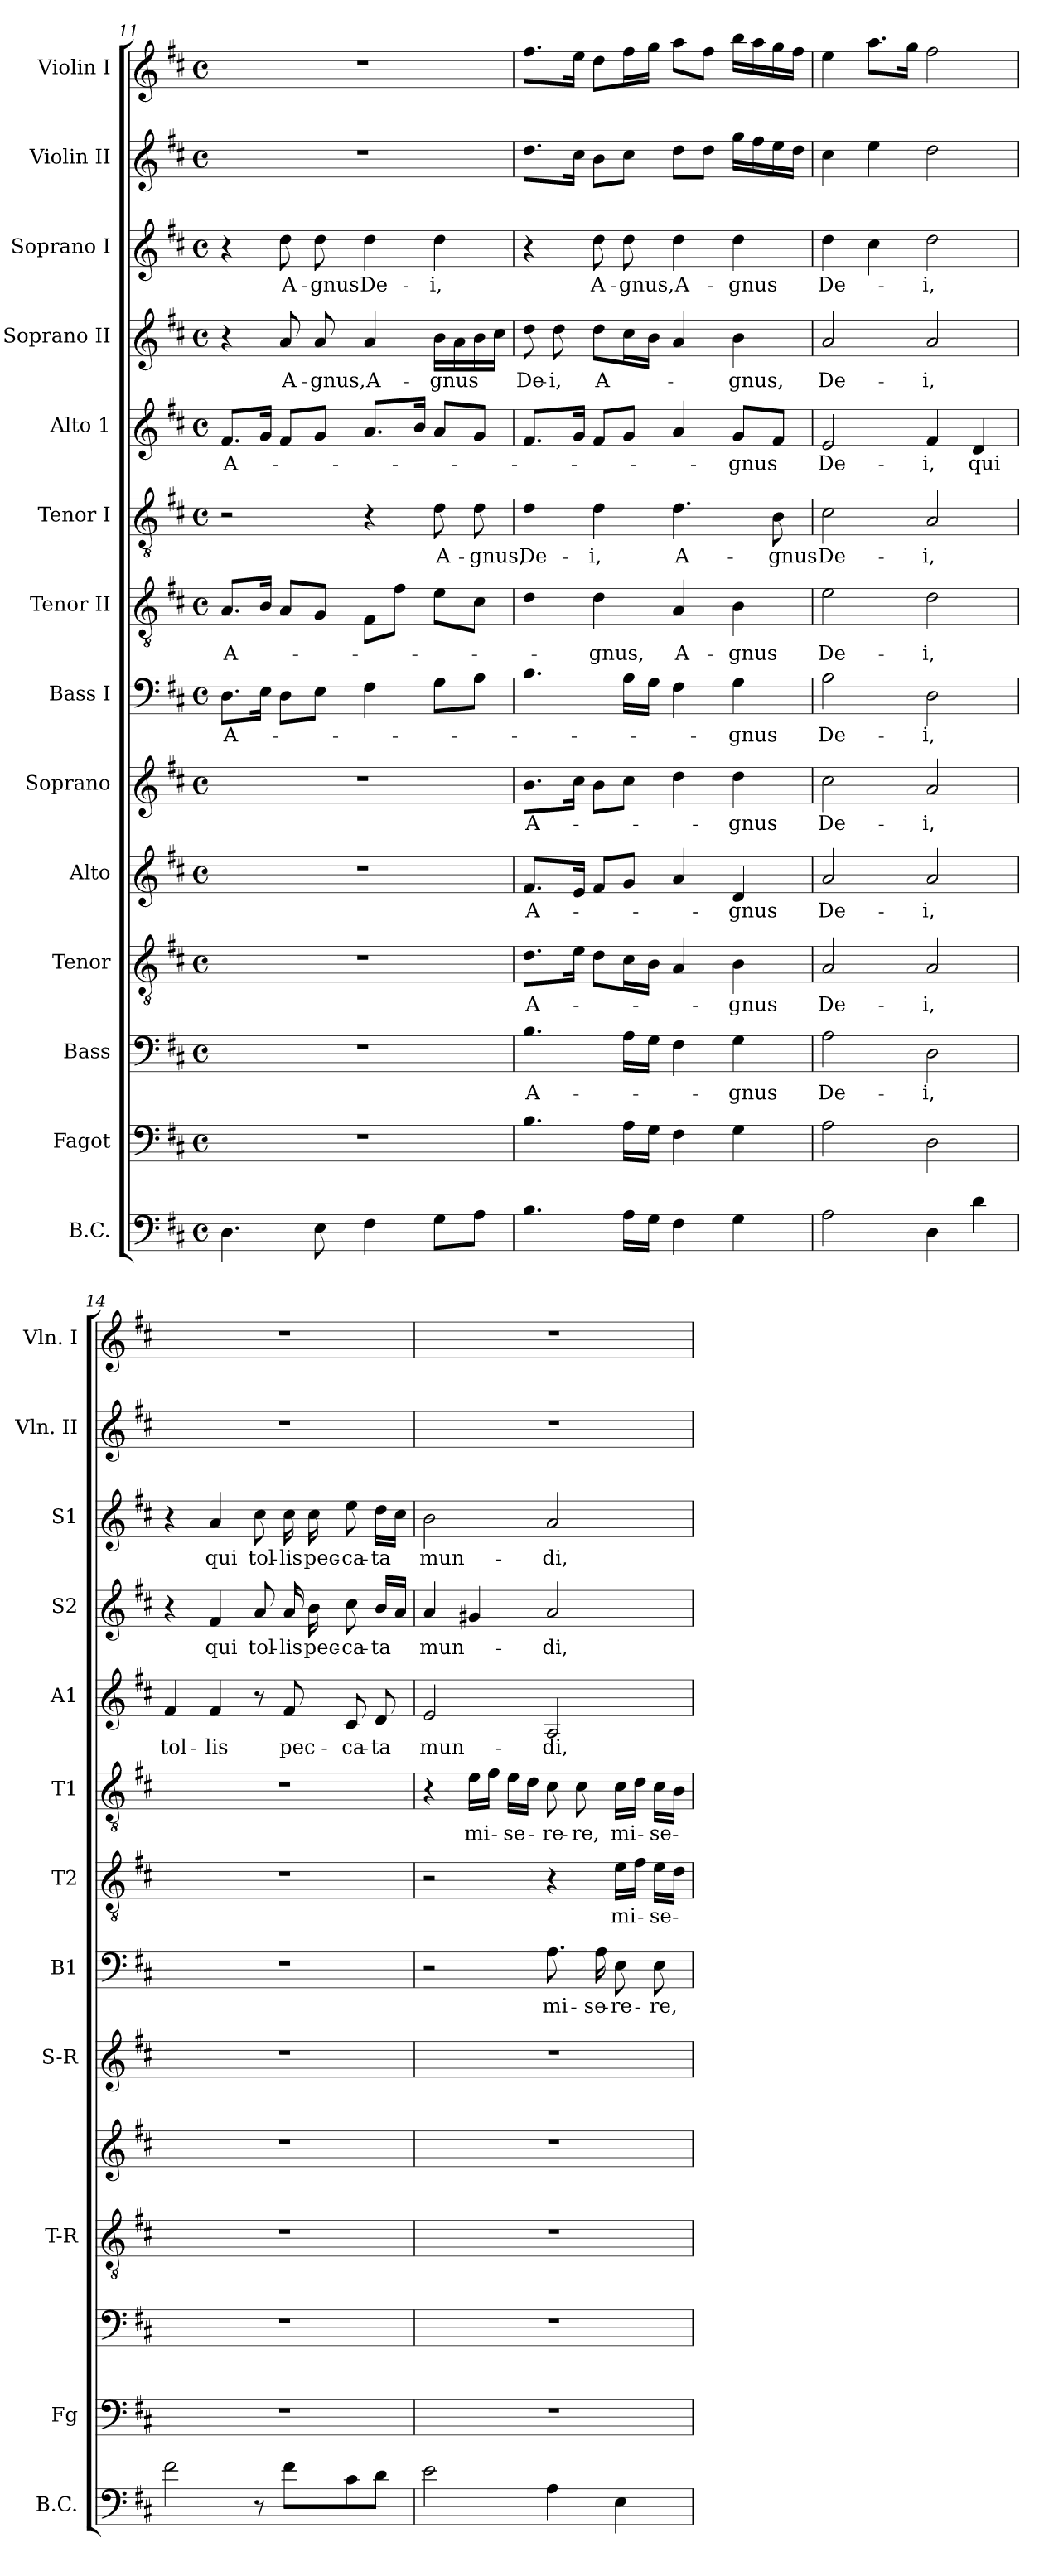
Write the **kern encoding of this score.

**kern	**kern	**kern	**text	**kern	**text	**kern	**text	**kern	**text	**kern	**text	**kern	**text	**kern	**text	**kern	**text	**kern	**text	**kern	**text	**kern	**kern
*part14	*part13	*part12	*part12	*part11	*part11	*part10	*part10	*part9	*part9	*part8	*part8	*part7	*part7	*part6	*part6	*part5	*part5	*part4	*part4	*part3	*part3	*part2	*part1
*staff14	*staff13	*staff12	*staff12	*staff11	*staff11	*staff10	*staff10	*staff9	*staff9	*staff8	*staff8	*staff7	*staff7	*staff6	*staff6	*staff5	*staff5	*staff4	*staff4	*staff3	*staff3	*staff2	*staff1
*I"B.C.	*I"Fagot	*I"Bass	*	*I"Tenor	*	*I"Alto	*	*I"Soprano	*	*I"Bass I	*	*I"Tenor II	*	*I"Tenor I	*	*I"Alto 1	*	*I"Soprano II	*	*I"Soprano I	*	*I"Violin II	*I"Violin I
*I'B.C.	*I'Fg	*	*	*I'T-R	*	*	*	*I'S-R	*	*I'B1	*	*I'T2	*	*I'T1	*	*I'A1	*	*I'S2	*	*I'S1	*	*I'Vln. II	*I'Vln. I
*clefF4	*clefF4	*clefF4	*	*clefGv2	*	*clefG2	*	*clefG2	*	*clefF4	*	*clefGv2	*	*clefGv2	*	*clefG2	*	*clefG2	*	*clefG2	*	*clefG2	*clefG2
*k[f#c#]	*k[f#c#]	*k[f#c#]	*	*k[f#c#]	*	*k[f#c#]	*	*k[f#c#]	*	*k[f#c#]	*	*k[f#c#]	*	*k[f#c#]	*	*k[f#c#]	*	*k[f#c#]	*	*k[f#c#]	*	*k[f#c#]	*k[f#c#]
*D:	*D:	*D:	*	*D:	*	*D:	*	*D:	*	*D:	*	*D:	*	*D:	*	*D:	*	*D:	*	*D:	*	*D:	*D:
*M4/4	*M4/4	*M4/4	*	*M4/4	*	*M4/4	*	*M4/4	*	*M4/4	*	*M4/4	*	*M4/4	*	*M4/4	*	*M4/4	*	*M4/4	*	*M4/4	*M4/4
*met(c)	*met(c)	*met(c)	*	*met(c)	*	*met(c)	*	*met(c)	*	*met(c)	*	*met(c)	*	*met(c)	*	*met(c)	*	*met(c)	*	*met(c)	*	*met(c)	*met(c)
=11	=11	=11	=11	=11	=11	=11	=11	=11	=11	=11	=11	=11	=11	=11	=11	=11	=11	=11	=11	=11	=11	=11	=11
!	!	!	!	!	!	!	!	!	!	!	!LO:LY:b	!	!LO:LY:b	!	!	!	!LO:LY:b	!	!	!	!	!	!
4.D\	1r	1r	.	1r	.	1r	.	1r	.	8.D\L	A-	8.A/L	A-	2r	.	8.f#/L	A-	4r	.	4r	.	1r	1r
.	.	.	.	.	.	.	.	.	.	16E\Jk	.	16B/Jk	.	.	.	16g/Jk	.	.	.	.	.	.	.
!	!	!	!	!	!	!	!	!	!	!	!	!	!	!	!	!	!	!	!LO:LY:b	!	!LO:LY:b	!	!
.	.	.	.	.	.	.	.	.	.	8D\L	.	8A/L	.	.	.	8f#/L	.	8a/	A-	8dd\	A-	.	.
!	!	!	!	!	!	!	!	!	!	!	!	!	!	!	!	!	!	!	!LO:LY:b	!	!LO:LY:b	!	!
8E\	.	.	.	.	.	.	.	.	.	8E\J	.	8G/J	.	.	.	8g/J	.	8a/	-gnus,	8dd\	-gnus	.	.
!	!	!	!	!	!	!	!	!	!	!	!	!	!	!	!	!	!	!	!LO:LY:b	!	!LO:LY:b	!	!
4F#\	.	.	.	.	.	.	.	.	.	4F#\	.	8F#\L	.	4r	.	8.a/L	.	4a/	A-	4dd\	De-	.	.
.	.	.	.	.	.	.	.	.	.	.	.	8f#\J	.	.	.	.	.	.	.	.	.	.	.
.	.	.	.	.	.	.	.	.	.	.	.	.	.	.	.	16b/Jk	.	.	.	.	.	.	.
!	!	!	!	!	!	!	!	!	!	!	!	!	!	!	!LO:LY:b	!	!	!	!LO:LY:b	!	!LO:LY:b	!	!
8G\L	.	.	.	.	.	.	.	.	.	8G\L	.	8e\L	.	8d\	A-	8a/L	.	16b\LL	-gnus	4dd\	-i,	.	.
.	.	.	.	.	.	.	.	.	.	.	.	.	.	.	.	.	.	16a\	.	.	.	.	.
!	!	!	!	!	!	!	!	!	!	!	!	!	!	!	!LO:LY:b	!	!	!	!	!	!	!	!
8A\J	.	.	.	.	.	.	.	.	.	8A\J	.	8c#\J	.	8d\	-gnus,	8g/J	.	16b\	.	.	.	.	.
.	.	.	.	.	.	.	.	.	.	.	.	.	.	.	.	.	.	16cc#\JJ	.	.	.	.	.
=12	=12	=12	=12	=12	=12	=12	=12	=12	=12	=12	=12	=12	=12	=12	=12	=12	=12	=12	=12	=12	=12	=12	=12
!	!	!	!LO:LY:b	!	!LO:LY:b	!	!LO:LY:b	!	!LO:LY:b	!	!	!	!	!	!LO:LY:b	!	!	!	!LO:LY:b	!	!	!	!
4.B\	4.B\	4.B\	A-	8.d\L	A-	8.f#/L	A-	8.b\L	A-	4.B\	.	4d\	.	4d\	De-	8.f#/L	.	8dd\	De-	4r	.	8.dd\L	8.ff#\L
!	!	!	!	!	!	!	!	!	!	!	!	!	!	!	!	!	!	!	!LO:LY:b	!	!	!	!
.	.	.	.	.	.	.	.	.	.	.	.	.	.	.	.	.	.	8dd\	-i,	.	.	.	.
.	.	.	.	16e\Jk	.	16e/Jk	.	16cc#\Jk	.	.	.	.	.	.	.	16g/Jk	.	.	.	.	.	16cc#\Jk	16ee\Jk
!	!	!	!	!	!	!	!	!	!	!	!	!	!LO:LY:b	!	!LO:LY:b	!	!	!	!LO:LY:b	!	!LO:LY:b	!	!
.	.	.	.	8d\L	.	8f#/L	.	8b\L	.	.	.	4d\	-gnus,	4d\	-i,	8f#/L	.	8dd\L	A-	8dd\	A-	8b\L	8dd\L
!	!	!	!	!	!	!	!	!	!	!	!	!	!	!	!	!	!	!	!	!	!LO:LY:b	!	!
16A\LL	16A\LL	16A\LL	.	16c#\L	.	8g/J	.	8cc#\J	.	16A\LL	.	.	.	.	.	8g/J	.	16cc#\L	.	8dd\	-gnus,	8cc#\J	16ff#\L
16G\JJ	16G\JJ	16G\JJ	.	16B\JJ	.	.	.	.	.	16G\JJ	.	.	.	.	.	.	.	16b\JJ	.	.	.	.	16gg\JJ
!	!	!	!	!	!	!	!	!	!	!	!	!	!LO:LY:b	!	!LO:LY:b	!	!	!	!	!	!LO:LY:b	!	!
4F#\	4F#\	4F#\	.	4A/	.	4a/	.	4dd\	.	4F#\	.	4A/	A-	4.d\	A-	4a/	.	4a/	.	4dd\	A-	8dd\L	8aa\L
.	.	.	.	.	.	.	.	.	.	.	.	.	.	.	.	.	.	.	.	.	.	8dd\J	8ff#\J
!	!	!	!LO:LY:b	!	!LO:LY:b	!	!LO:LY:b	!	!LO:LY:b	!	!LO:LY:b	!	!LO:LY:b	!	!	!	!LO:LY:b	!	!LO:LY:b	!	!LO:LY:b	!	!
4G\	4G\	4G\	-gnus	4B\	-gnus	4d/	-gnus	4dd\	-gnus	4G\	-gnus	4B\	-gnus	.	.	8g/L	-gnus	4b\	-gnus,	4dd\	-gnus	16gg\LL	16bb\LL
.	.	.	.	.	.	.	.	.	.	.	.	.	.	.	.	.	.	.	.	.	.	16ff#\	16aa\
!	!	!	!	!	!	!	!	!	!	!	!	!	!	!	!LO:LY:b	!	!	!	!	!	!	!	!
.	.	.	.	.	.	.	.	.	.	.	.	.	.	8B\	-gnus	8f#/J	.	.	.	.	.	16ee\	16gg\
.	.	.	.	.	.	.	.	.	.	.	.	.	.	.	.	.	.	.	.	.	.	16dd\JJ	16ff#\JJ
=13	=13	=13	=13	=13	=13	=13	=13	=13	=13	=13	=13	=13	=13	=13	=13	=13	=13	=13	=13	=13	=13	=13	=13
!	!	!	!LO:LY:b	!	!LO:LY:b	!	!LO:LY:b	!	!LO:LY:b	!	!LO:LY:b	!	!LO:LY:b	!	!LO:LY:b	!	!LO:LY:b	!	!LO:LY:b	!	!LO:LY:b	!	!
2A\	2A\	2A\	De-	2A/	De-	2a/	De-	2cc#\	De-	2A\	De-	2e\	De-	2c#\	De-	2e/	De-	2a/	De-	4dd\	De-	4cc#\	4ee\
.	.	.	.	.	.	.	.	.	.	.	.	.	.	.	.	.	.	.	.	4cc#\	.	4ee\	8.aa\L
.	.	.	.	.	.	.	.	.	.	.	.	.	.	.	.	.	.	.	.	.	.	.	16gg\Jk
!	!	!	!LO:LY:b	!	!LO:LY:b	!	!LO:LY:b	!	!LO:LY:b	!	!LO:LY:b	!	!LO:LY:b	!	!LO:LY:b	!	!LO:LY:b	!	!LO:LY:b	!	!LO:LY:b	!	!
4D\	2D\	2D\	-i,	2A/	-i,	2a/	-i,	2a/	-i,	2D\	-i,	2d\	-i,	2A/	-i,	4f#/	-i,	2a/	-i,	2dd\	-i,	2dd\	2ff#\
!	!	!	!	!	!	!	!	!	!	!	!	!	!	!	!	!	!LO:LY:b	!	!	!	!	!	!
4d\	.	.	.	.	.	.	.	.	.	.	.	.	.	.	.	4d/	qui	.	.	.	.	.	.
!!LO:PB:g=z
=14	=14	=14	=14	=14	=14	=14	=14	=14	=14	=14	=14	=14	=14	=14	=14	=14	=14	=14	=14	=14	=14	=14	=14
!	!	!	!	!	!	!	!	!	!	!	!	!	!	!	!	!	!LO:LY:b	!	!	!	!	!	!
2f#\	1r	1r	.	1r	.	1r	.	1r	.	1r	.	1r	.	1r	.	4f#/	tol-	4r	.	4r	.	1r	1r
!	!	!	!	!	!	!	!	!	!	!	!	!	!	!	!	!	!LO:LY:b	!	!LO:LY:b	!	!LO:LY:b	!	!
.	.	.	.	.	.	.	.	.	.	.	.	.	.	.	.	4f#/	-lis	4f#/	qui	4a/	qui	.	.
!	!	!	!	!	!	!	!	!	!	!	!	!	!	!	!	!	!	!	!LO:LY:b	!	!LO:LY:b	!	!
8r	.	.	.	.	.	.	.	.	.	.	.	.	.	.	.	8r	.	8a/	tol-	8cc#\	tol-	.	.
!	!	!	!	!	!	!	!	!	!	!	!	!	!	!	!	!	!LO:LY:b	!	!LO:LY:b	!	!LO:LY:b	!	!
8f#\L	.	.	.	.	.	.	.	.	.	.	.	.	.	.	.	8f#/	pec-	16a/	-lis	16cc#\	-lis	.	.
!	!	!	!	!	!	!	!	!	!	!	!	!	!	!	!	!	!	!	!LO:LY:b	!	!LO:LY:b	!	!
.	.	.	.	.	.	.	.	.	.	.	.	.	.	.	.	.	.	16b\	pec-	16cc#\	pec-	.	.
!	!	!	!	!	!	!	!	!	!	!	!	!	!	!	!	!	!LO:LY:b	!	!LO:LY:b	!	!LO:LY:b	!	!
8c#\	.	.	.	.	.	.	.	.	.	.	.	.	.	.	.	8c#/	-ca-	8cc#\	-ca-	8ee\	-ca-	.	.
!	!	!	!	!	!	!	!	!	!	!	!	!	!	!	!	!	!LO:LY:b	!	!LO:LY:b	!	!LO:LY:b	!	!
8d\J	.	.	.	.	.	.	.	.	.	.	.	.	.	.	.	8d/	-ta	16b/LL	-ta	16dd\LL	-ta	.	.
.	.	.	.	.	.	.	.	.	.	.	.	.	.	.	.	.	.	16a/JJ	.	16cc#\JJ	.	.	.
=15	=15	=15	=15	=15	=15	=15	=15	=15	=15	=15	=15	=15	=15	=15	=15	=15	=15	=15	=15	=15	=15	=15	=15
!	!	!	!	!	!	!	!	!	!	!	!	!	!	!	!	!	!LO:LY:b	!	!LO:LY:b	!	!LO:LY:b	!	!
2e\	1r	1r	.	1r	.	1r	.	1r	.	2r	.	2r	.	4r	.	2e/	mun-	4a/	mun-	2b\	mun-	1r	1r
!	!	!	!	!	!	!	!	!	!	!	!	!	!	!	!LO:LY:b	!	!	!	!	!	!	!	!
.	.	.	.	.	.	.	.	.	.	.	.	.	.	16e\LL	mi-	.	.	4g#X/	.	.	.	.	.
.	.	.	.	.	.	.	.	.	.	.	.	.	.	16f#\JJ	.	.	.	.	.	.	.	.	.
!	!	!	!	!	!	!	!	!	!	!	!	!	!	!	!LO:LY:b	!	!	!	!	!	!	!	!
.	.	.	.	.	.	.	.	.	.	.	.	.	.	16e\LL	-se-	.	.	.	.	.	.	.	.
.	.	.	.	.	.	.	.	.	.	.	.	.	.	16d\JJ	.	.	.	.	.	.	.	.	.
!	!	!	!	!	!	!	!	!	!	!	!LO:LY:b	!	!	!	!LO:LY:b	!	!LO:LY:b	!	!LO:LY:b	!	!LO:LY:b	!	!
4A\	.	.	.	.	.	.	.	.	.	8.A\	mi-	4r	.	8c#\	-re-	2A/	-di,	2a/	-di,	2a/	-di,	.	.
!	!	!	!	!	!	!	!	!	!	!	!	!	!	!	!LO:LY:b	!	!	!	!	!	!	!	!
.	.	.	.	.	.	.	.	.	.	.	.	.	.	8c#\	-re,	.	.	.	.	.	.	.	.
!	!	!	!	!	!	!	!	!	!	!	!LO:LY:b	!	!	!	!	!	!	!	!	!	!	!	!
.	.	.	.	.	.	.	.	.	.	16A\	-se-	.	.	.	.	.	.	.	.	.	.	.	.
!	!	!	!	!	!	!	!	!	!	!	!LO:LY:b	!	!LO:LY:b	!	!LO:LY:b	!	!	!	!	!	!	!	!
4E\	.	.	.	.	.	.	.	.	.	8E\	-re-	16e\LL	mi-	16c#\LL	mi-	.	.	.	.	.	.	.	.
.	.	.	.	.	.	.	.	.	.	.	.	16f#\JJ	.	16d\JJ	.	.	.	.	.	.	.	.	.
!	!	!	!	!	!	!	!	!	!	!	!LO:LY:b	!	!LO:LY:b	!	!LO:LY:b	!	!	!	!	!	!	!	!
.	.	.	.	.	.	.	.	.	.	8E\	-re,	16e\LL	-se-	16c#\LL	-se-	.	.	.	.	.	.	.	.
.	.	.	.	.	.	.	.	.	.	.	.	16d\JJ	.	16B\JJ	.	.	.	.	.	.	.	.	.
=	=	=	=	=	=	=	=	=	=	=	=	=	=	=	=	=	=	=	=	=	=	=	=
*-	*-	*-	*-	*-	*-	*-	*-	*-	*-	*-	*-	*-	*-	*-	*-	*-	*-	*-	*-	*-	*-	*-	*-
